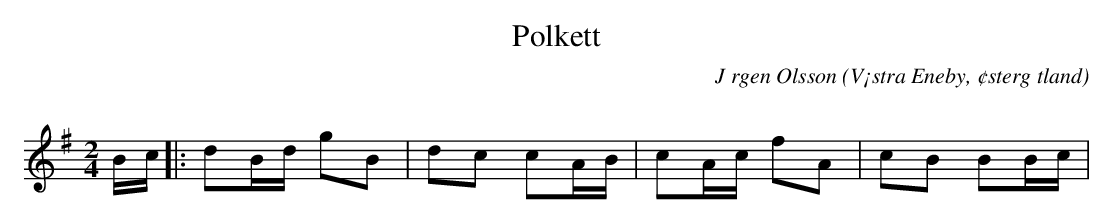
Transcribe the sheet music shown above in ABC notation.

X:1
T:Polkett
C:J rgen Olsson
O:V¡stra Eneby, ¢sterg tland
Q:180
M:2/4
L:1/8
K:G
B/2c/2|:dB/2d/2 gB|dc cA/2B/2|cA/2c/2 fA|cB BB/2c/2|
